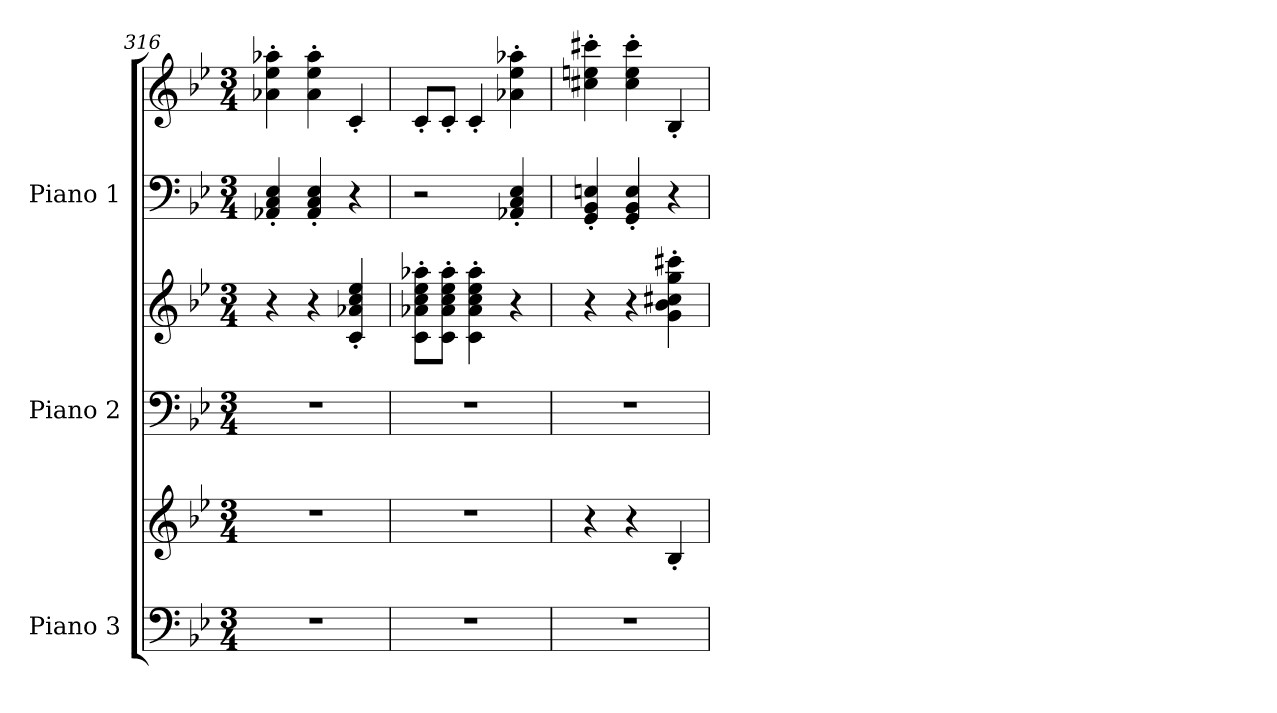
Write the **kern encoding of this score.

**kern	**kern	**kern	**kern	**kern	**kern
*part3	*part3	*part2	*part2	*part1	*part1
*staff6	*staff5	*staff4	*staff3	*staff2	*staff1
*I"Piano 3	*	*I"Piano 2	*	*I"Piano 1	*
*I'Pno. 3	*	*I'Pno. 2	*	*I'Pno. 1	*
*clefF4	*clefG2	*clefF4	*clefG2	*clefF4	*clefG2
*k[b-e-]	*k[b-e-]	*k[b-e-]	*k[b-e-]	*k[b-e-]	*k[b-e-]
*M3/4	*M3/4	*M3/4	*M3/4	*M3/4	*M3/4
=316	=316	=316	=316	=316	=316
2.r	2.r	2.r	4r	4AA-X/' 4C/' 4E-/'	4a-X\' 4ee-\' 4aa-X\'
.	.	.	4r	4AA-/' 4C/' 4E-/'	4a-\' 4ee-\' 4aa-\'
.	.	.	4c/' 4a-X/' 4cc/' 4ee-/'	4r	4c'/
=317	=317	=317	=317	=317	=317
2.r	2.r	2.r	8c\' 8a-X\' 8cc\' 8ee-\' 8aa-X\'L	2r	8c'/L
.	.	.	8c\' 8a-\' 8cc\' 8ee-\' 8aa-\'J	.	8c'/J
.	.	.	4c\' 4a-\' 4cc\' 4ee-\' 4aa-\'	.	4c'/
.	.	.	4r	4AA-X/' 4C/' 4E-/'	4a-X\' 4ee-\' 4aa-X\'
=318	=318	=318	=318	=318	=318
2.r	4r	2.r	4r	4GG/' 4BB-/' 4En/'	4cc#X\' 4een\' 4ccc#X\'
.	4r	.	4r	4GG/' 4BB-/' 4E/'	4cc#\' 4ee\' 4ccc#\'
.	4B-'/	.	4g\' 4b-\' 4cc#X\' 4gg\' 4ccc#X\'	4r	4B-'/
=	=	=	=	=	=
*-	*-	*-	*-	*-	*-
